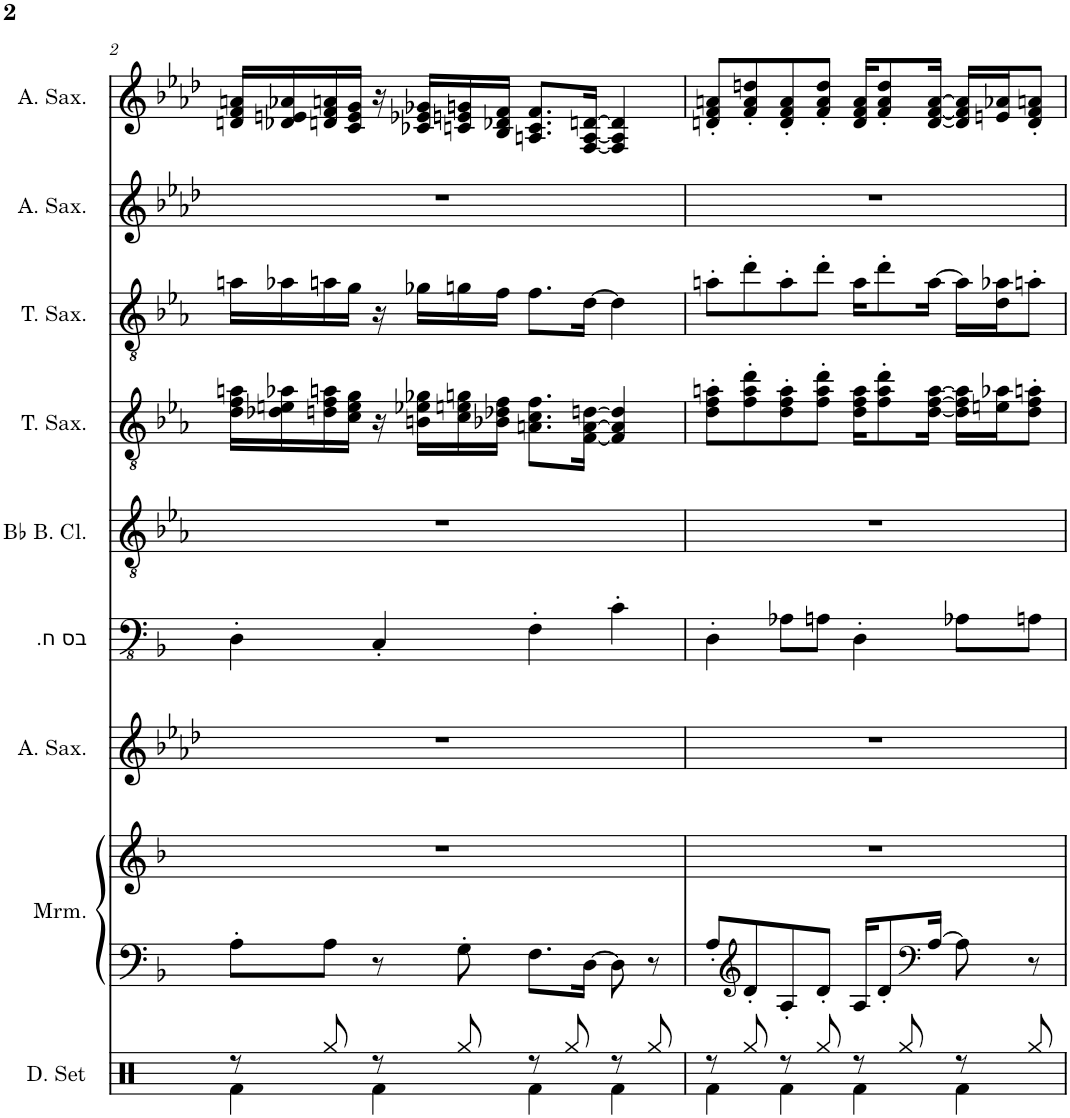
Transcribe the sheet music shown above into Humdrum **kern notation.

**kern	**kern	**kern	**kern	**kern	**kern	**kern	**kern	**kern	**kern
*part9	*part8	*part8	*part7	*part6	*part5	*part4	*part3	*part2	*part1
*staff10	*staff9	*staff8	*staff7	*staff6	*staff5	*staff4	*staff3	*staff2	*staff1
*I"מערכת תופים, Drums	*I"מרימבה (חמשה כפולה), Marimba	*	*I"סקסופון אלט, Alto 3	*I"בס חשמלית, finger Bass	*I"Bb Bass Clarinet, Clarinet	*I"סקסופון טנור, Tenor 2	*I"סקסופון טנור, Tenor 2	*I"סקסופון אלט, Alto 2	*I"סקסופון אלט, Alto 1
*	*I'Mrm.	*	*	*	*I'Bb B. Cl.	*	*	*	*
!!LO:PB:g=z
*clefX	*clefF4	*clefG2	*clefG2	*clefFv4	*clefGv2	*clefGv2	*clefGv2	*clefG2	*clefG2
*	*	*	*ITrd5c9	*	*ITrd8c14	*ITrd8c14	*ITrd8c14	*ITrd5c9	*ITrd5c9
*k[]	*k[b-]	*k[b-]	*k[b-e-a-d-]	*k[b-]	*k[b-e-a-]	*k[b-e-a-]	*k[b-e-a-]	*k[b-e-a-d-]	*k[b-e-a-d-]
*M4/4	*M4/4	*M4/4	*M4/4	*M4/4	*M4/4	*M4/4	*M4/4	*M4/4	*M4/4
=2	=2	=2	=2	=2	=2	=2	=2	=2	=2
*^	*	*	*	*	*	*	*	*	*
8r	4Rf\	8A'\L	1r	1r	4DD'\	1r	16d\ 16f\ 16an\LL	16an\LL	1r	16dn/ 16f/ 16an/LL
.	.	.	.	.	.	.	16d-X\ 16en\ 16a-X\	16a-X\	.	16d-X/ 16en/ 16a-X/
8Rgg/	.	8A\J	.	.	.	.	16dn\ 16f\ 16an\	16an\	.	16dn/ 16f/ 16an/
.	.	.	.	.	.	.	16c\ 16e\ 16g\JJ	16g\JJ	.	16c/ 16e/ 16g/JJ
8r	4Rf\	8r	.	.	4CC'/	.	16r	16r	.	16r
.	.	.	.	.	.	.	16Bn\ 16e-X\ 16g-X\LL	16g-X\LL	.	16c-X/ 16e-X/ 16g-X/LL
8Rgg/	.	8G'\	.	.	.	.	16c\ 16en\ 16gn\	16gn\	.	16cn/ 16en/ 16gn/
.	.	.	.	.	.	.	16B-X\ 16d-X\ 16f\JJ	16f\JJ	.	16B-/ 16d-X/ 16f/JJ
8r	4Rf\	8.F\L	.	.	4FF'\	.	8.An\ 8.c\ 8.f\L	8.f\L	.	8.An/ 8.c/ 8.f/L
8Rgg/	.	.	.	.	.	.	.	.	.	.
.	.	[16D\Jk	.	.	.	.	[16F\ [16A\ [16dn\Jk	[16d\Jk	.	[16F/ [16A/ [16dn/Jk
8r	4Rf\	8D\]	.	.	4C'\	.	4F/] 4A/] 4d/]	4d\]	.	4F/] 4A/] 4d/]
8Rgg/	.	8r	.	.	.	.	.	.	.	.
=3	=3	=3	=3	=3	=3	=3	=3	=3	=3	=3
8r	4Rf\	8A'/L	1r	1r	4DD'\	1r	8d\' 8f\' 8an\'L	8an'\L	1r	8dn/' 8f/' 8an/'L
*	*	*clefG2	*	*	*	*	*	*	*	*
8Rgg/	.	8d'/	.	.	.	.	8f\' 8a\' 8dd\'	8dd'\	.	8f/' 8a/' 8ddn/'
8r	4Rf\	8A'/	.	.	8AA-X\L	.	8d\' 8f\' 8a\'	8a'\	.	8d/' 8f/' 8a/'
8Rgg/	.	8d'/J	.	.	8AAn\J	.	8f\' 8a\' 8dd\'J	8dd'\J	.	8f/' 8a/' 8dd/'J
8r	4Rf\	16A/KL	.	.	4DD'\	.	16d\ 16f\ 16a\KL	16a\KL	.	16d/ 16f/ 16a/KL
.	.	8d'/	.	.	.	.	8f\' 8a\' 8dd\'	8dd'\	.	8f/' 8a/' 8dd/'
8Rgg/	.	.	.	.	.	.	.	.	.	.
*	*	*clefF4	*	*	*	*	*	*	*	*
.	.	[16A/Jk	.	.	.	.	[16d\ [16f\ [16a\Jk	[16a\Jk	.	[16d/ [16f/ [16a/Jk
8r	4Rf\	8A\]	.	.	8AA-X\L	.	16d\] 16f\] 16a\]LL	16a\LL]	.	16d/] 16f/] 16a/]LL
.	.	.	.	.	.	.	16en\ 16a-X\J	16d\ 16a-X\J	.	16en/ 16a-X/J
8Rgg/	.	8r	.	.	8AAn\J	.	8d\' 8f\' 8an\'J	8an'\J	.	8d/' 8f/' 8an/'J
*v	*v	*	*	*	*	*	*	*	*	*
=	=	=	=	=	=	=	=	=	=
*-	*-	*-	*-	*-	*-	*-	*-	*-	*-
